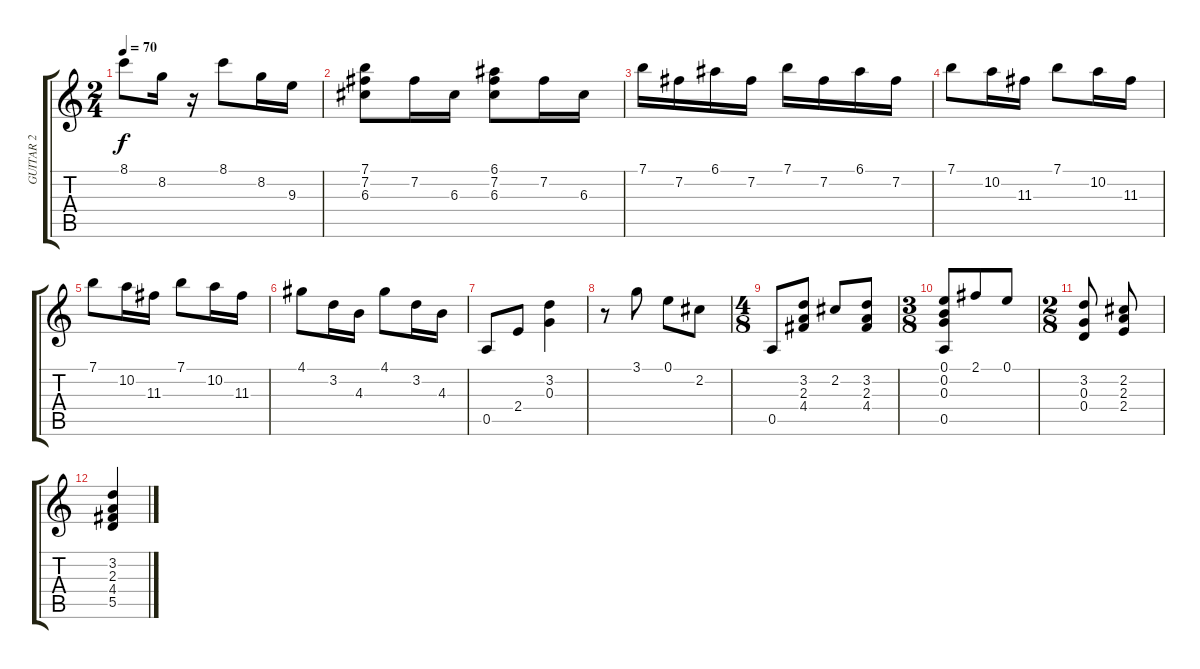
\track ("GUITAR 2" "GUITAR 2") {instrument electricguitarjazz}
\staff {score tabs}
\tuning (E4 B3 G3 D3 A2 E2) {hide}
\ts (2 4)
\tempo 70
\clef g2
\ks c
8.1{t}.8{dy f} 8.2.16 r.16 8.1.8 8.2.16 9.3.16 |
(7.1 7.2 6.3).8 7.2.16 6.3.16 (6.1 7.2 6.3).8 7.2.16 6.3.16 |
7.1.16 7.2.16 6.1.16 7.2.16 7.1.16 7.2.16 6.1.16 7.2.16 |
7.1.8 10.2.16 11.3.16 7.1.8 10.2.16 11.3.16 |
7.1.8 10.2.16 11.3.16 7.1.8 10.2.16 11.3.16 |
4.1.8 3.2.16 4.3.16 4.1.8 3.2.16 4.3.16 |
0.5.8 2.4.8 (3.2 0.3).4 |
r.8 3.1.8 0.1.8 2.2.8 |
\ts (4 8)
0.5.8 (3.2 2.3 4.4).8 2.2.8 (3.2 2.3 4.4).8 |
\ts (3 8)
(0.1 0.2 0.3 0.5).8 2.1.8 0.1.8 |
\ts (2 8)
(3.2 0.3 0.4).8 (2.2 2.3 2.4).8 |
(3.2 2.3 4.4 5.5).4
